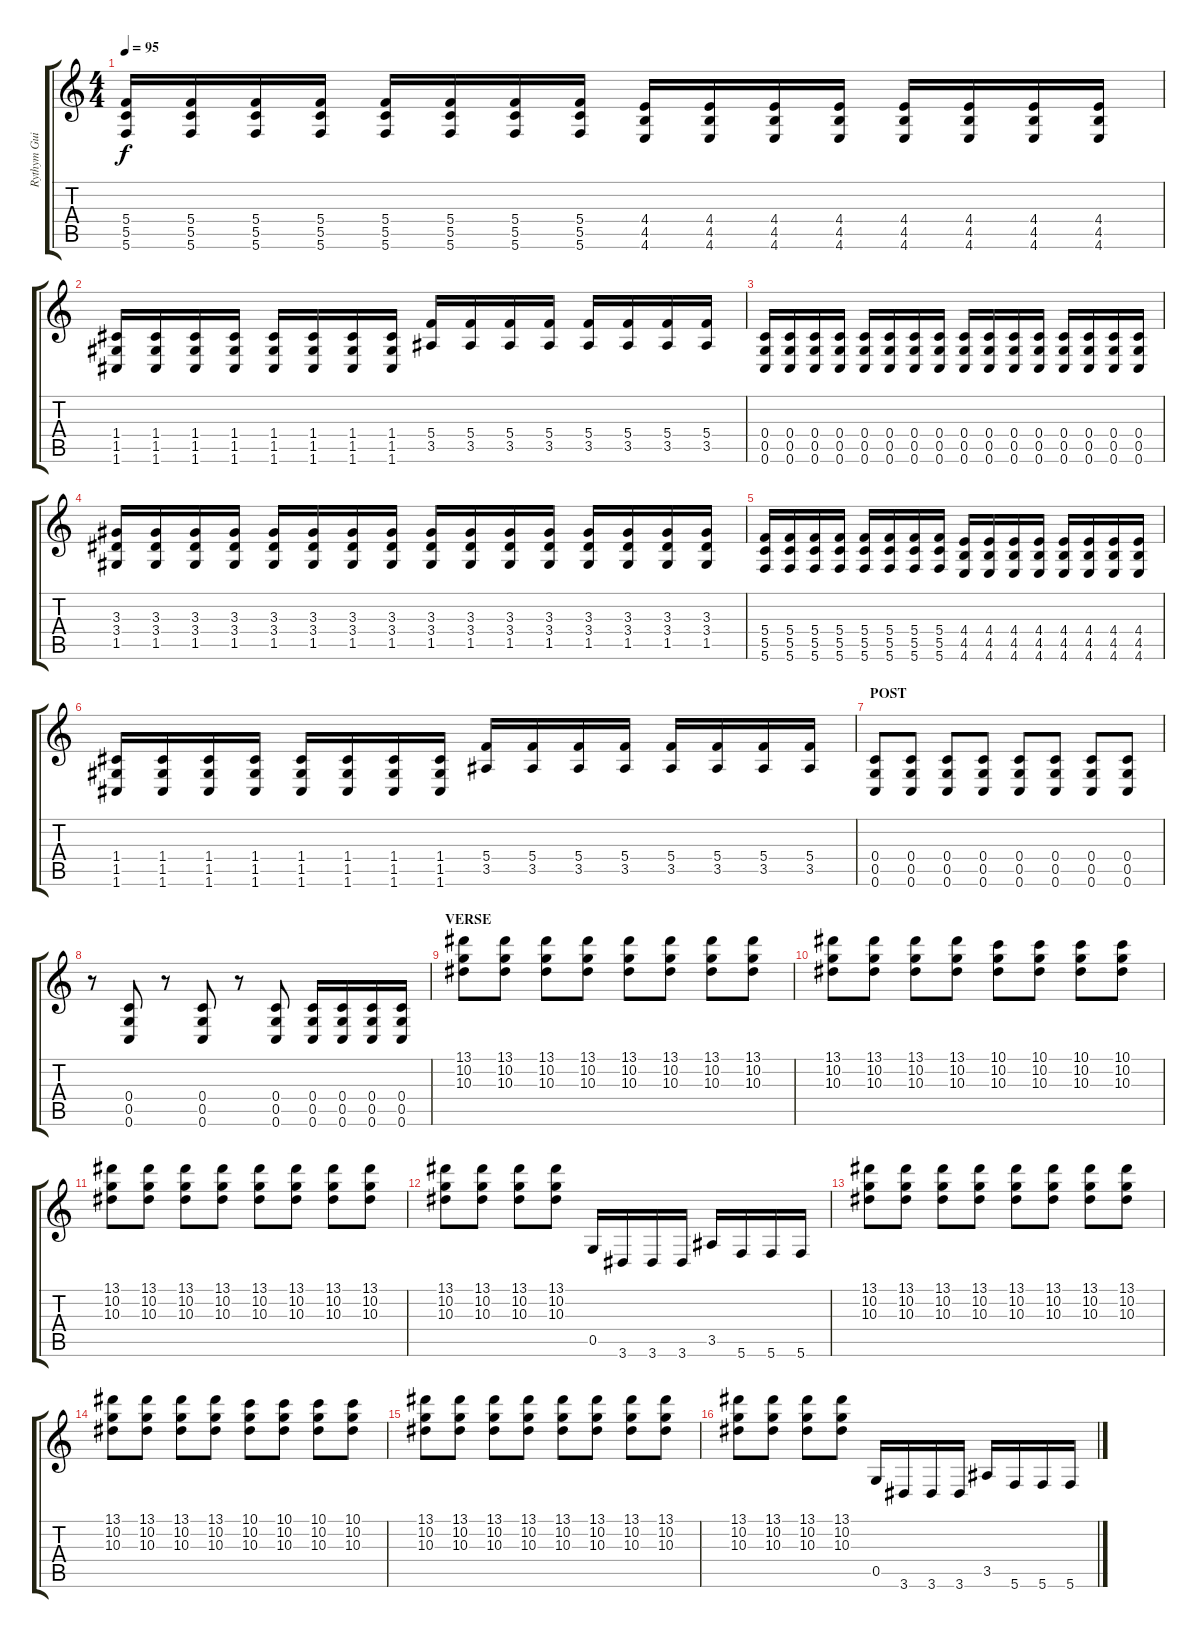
\track ("Rythym Guitar" "Rythym Gui") {instrument distortionguitar}
\staff {score tabs}
\tuning (D4 A3 F3 C3 G2 C2) {hide}
\ts (4 4)
\tempo 95
\clef g2
\ks c
(5.4 5.5 5.6).16{dy f} (5.4 5.5 5.6).16 (5.4 5.5 5.6).16 (5.4 5.5 5.6).16 (5.4 5.5 5.6).16 (5.4 5.5 5.6).16 (5.4 5.5 5.6).16 (5.4 5.5 5.6).16 (4.4 4.5 4.6).16 (4.4 4.5 4.6).16 (4.4 4.5 4.6).16 (4.4 4.5 4.6).16 (4.4 4.5 4.6).16 (4.4 4.5 4.6).16 (4.4 4.5 4.6).16 (4.4 4.5 4.6).16 |
(1.4 1.5 1.6).16 (1.4 1.5 1.6).16 (1.4 1.5 1.6).16 (1.4 1.5 1.6).16 (1.4 1.5 1.6).16 (1.4 1.5 1.6).16 (1.4 1.5 1.6).16 (1.4 1.5 1.6).16 (5.4 3.5).16 (5.4 3.5).16 (5.4 3.5).16 (5.4 3.5).16 (5.4 3.5).16 (5.4 3.5).16 (5.4 3.5).16 (5.4 3.5).16 |
(0.4 0.5 0.6).16 (0.4 0.5 0.6).16 (0.4 0.5 0.6).16 (0.4 0.5 0.6).16 (0.4 0.5 0.6).16 (0.4 0.5 0.6).16 (0.4 0.5 0.6).16 (0.4 0.5 0.6).16 (0.4 0.5 0.6).16 (0.4 0.5 0.6).16 (0.4 0.5 0.6).16 (0.4 0.5 0.6).16 (0.4 0.5 0.6).16 (0.4 0.5 0.6).16 (0.4 0.5 0.6).16 (0.4 0.5 0.6).16 |
(3.3 3.4 1.5).16 (3.3 3.4 1.5).16 (3.3 3.4 1.5).16 (3.3 3.4 1.5).16 (3.3 3.4 1.5).16 (3.3 3.4 1.5).16 (3.3 3.4 1.5).16 (3.3 3.4 1.5).16 (3.3 3.4 1.5).16 (3.3 3.4 1.5).16 (3.3 3.4 1.5).16 (3.3 3.4 1.5).16 (3.3 3.4 1.5).16 (3.3 3.4 1.5).16 (3.3 3.4 1.5).16 (3.3 3.4 1.5).16 |
(5.4 5.5 5.6).16 (5.4 5.5 5.6).16 (5.4 5.5 5.6).16 (5.4 5.5 5.6).16 (5.4 5.5 5.6).16 (5.4 5.5 5.6).16 (5.4 5.5 5.6).16 (5.4 5.5 5.6).16 (4.4 4.5 4.6).16 (4.4 4.5 4.6).16 (4.4 4.5 4.6).16 (4.4 4.5 4.6).16 (4.4 4.5 4.6).16 (4.4 4.5 4.6).16 (4.4 4.5 4.6).16 (4.4 4.5 4.6).16 |
(1.4 1.5 1.6).16 (1.4 1.5 1.6).16 (1.4 1.5 1.6).16 (1.4 1.5 1.6).16 (1.4 1.5 1.6).16 (1.4 1.5 1.6).16 (1.4 1.5 1.6).16 (1.4 1.5 1.6).16 (5.4 3.5).16 (5.4 3.5).16 (5.4 3.5).16 (5.4 3.5).16 (5.4 3.5).16 (5.4 3.5).16 (5.4 3.5).16 (5.4 3.5).16 |
\section ("" "POST")
(0.4 0.5 0.6).8 (0.4 0.5 0.6).8 (0.4 0.5 0.6).8 (0.4 0.5 0.6).8 (0.4 0.5 0.6).8 (0.4 0.5 0.6).8 (0.4 0.5 0.6).8 (0.4 0.5 0.6).8 |
r.8 (0.4 0.5 0.6).8 r.8 (0.4 0.5 0.6).8 r.8 (0.4 0.5 0.6).8 (0.4 0.5 0.6).16 (0.4 0.5 0.6).16 (0.4 0.5 0.6).16 (0.4 0.5 0.6).16 |
\section ("" "VERSE")
(13.1 10.2 10.3).8{volume 10} (13.1 10.2 10.3).8 (13.1 10.2 10.3).8 (13.1 10.2 10.3).8 (13.1 10.2 10.3).8 (13.1 10.2 10.3).8 (13.1 10.2 10.3).8 (13.1 10.2 10.3).8 |
(13.1 10.2 10.3).8 (13.1 10.2 10.3).8 (13.1 10.2 10.3).8 (13.1 10.2 10.3).8 (10.1 10.2 10.3).8 (10.1 10.2 10.3).8 (10.1 10.2 10.3).8 (10.1 10.2 10.3).8 |
(13.1 10.2 10.3).8 (13.1 10.2 10.3).8 (13.1 10.2 10.3).8 (13.1 10.2 10.3).8 (13.1 10.2 10.3).8 (13.1 10.2 10.3).8 (13.1 10.2 10.3).8 (13.1 10.2 10.3).8 |
(13.1 10.2 10.3).8 (13.1 10.2 10.3).8 (13.1 10.2 10.3).8 (13.1 10.2 10.3).8 0.5.16 3.6.16 3.6.16 3.6.16 3.5.16 5.6.16 5.6.16 5.6.16 |
(13.1 10.2 10.3).8 (13.1 10.2 10.3).8 (13.1 10.2 10.3).8 (13.1 10.2 10.3).8 (13.1 10.2 10.3).8 (13.1 10.2 10.3).8 (13.1 10.2 10.3).8 (13.1 10.2 10.3).8 |
(13.1 10.2 10.3).8 (13.1 10.2 10.3).8 (13.1 10.2 10.3).8 (13.1 10.2 10.3).8 (10.1 10.2 10.3).8 (10.1 10.2 10.3).8 (10.1 10.2 10.3).8 (10.1 10.2 10.3).8 |
(13.1 10.2 10.3).8 (13.1 10.2 10.3).8 (13.1 10.2 10.3).8 (13.1 10.2 10.3).8 (13.1 10.2 10.3).8 (13.1 10.2 10.3).8 (13.1 10.2 10.3).8 (13.1 10.2 10.3).8 |
(13.1 10.2 10.3).8 (13.1 10.2 10.3).8 (13.1 10.2 10.3).8 (13.1 10.2 10.3).8 0.5.16 3.6.16 3.6.16 3.6.16 3.5.16 5.6.16 5.6.16 5.6.16
